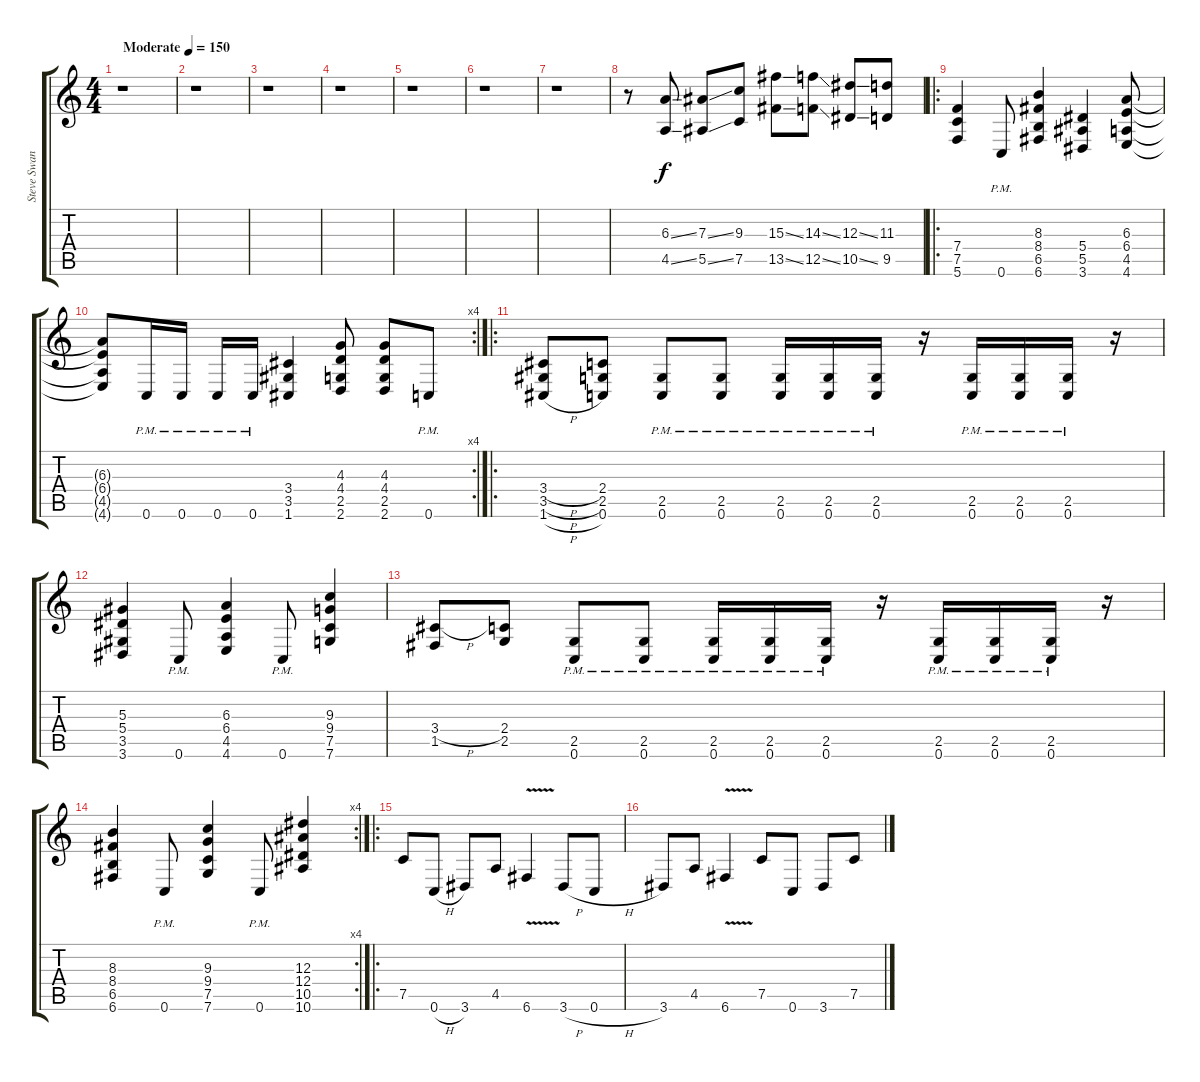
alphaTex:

\track ("Steve Swanson" "Steve Swan") {instrument distortionguitar}
\staff {score tabs}
\tuning (C4 G3 Eb3 Bb2 F2 C2) {hide}
\ts (4 4)
\tempo (150 "Moderate")
\clef g2
\ks c
r.1{dy f instrument distortionguitar} |
r.1 |
r.1 |
r.1 |
r.1 |
r.1 |
r.1 |
r.8 (6.3{ss} 4.5{ss}).8 (7.3{ss} 5.5{ss}).8 (9.3 7.5).8 (15.3{ss} 13.5{ss}).8 (14.3{ss} 12.5{ss}).8 (12.3{ss} 10.5{ss}).8 (11.3 9.5).8 |
\ro
(7.4 7.5 5.6).4 0.6{pm}.8 (8.3 8.4 6.5 6.6).4 (5.4 5.5 3.6).4 (6.3 6.4 4.5 4.6).8 |
\rc 4
(6.3{t} 6.4{t} 4.5{t} 4.6{t}).8 0.6{pm}.16 0.6{pm}.16 0.6{pm}.16 0.6{pm}.16 (3.4 3.5 1.6).4 (4.3 4.4 2.5 2.6).8 (4.3 4.4 2.5 2.6).8 0.6{pm}.8 |
\ro
(3.4{h} 3.5{h} 1.6{h}).8 (2.4 2.5 0.6).8 (2.5{pm} 0.6{pm}).8 (2.5{pm} 0.6{pm}).8 (2.5{pm} 0.6{pm}).16 (2.5{pm} 0.6{pm}).16 (2.5{pm} 0.6{pm}).16 r.16 (2.5{pm} 0.6{pm}).16 (2.5{pm} 0.6{pm}).16 (2.5{pm} 0.6{pm}).16 r.16 |
(5.3 5.4 3.5 3.6).4 0.6{pm}.8 (6.3 6.4 4.5 4.6).4 0.6{pm}.8 (9.3 9.4 7.5 7.6).4 |
(3.4{h} 1.5).8 (2.4 2.5).8 (2.5{pm} 0.6{pm}).8 (2.5{pm} 0.6{pm}).8 (2.5{pm} 0.6{pm}).16 (2.5{pm} 0.6{pm}).16 (2.5{pm} 0.6{pm}).16 r.16 (2.5{pm} 0.6{pm}).16 (2.5{pm} 0.6{pm}).16 (2.5{pm} 0.6{pm}).16 r.16 |
\rc 4
(8.3 8.4 6.5 6.6).4 0.6{pm}.8 (9.3 9.4 7.5 7.6).4 0.6{pm}.8 (12.3 12.4 10.5 10.6).4 |
\ro
7.5.8 0.6{h}.8 3.6.8 4.5.8 6.6{v}.4 3.6{h}.8 0.6{h}.8 |
3.6.8 4.5.8 6.6{v}.4 7.5.8 0.6.8 3.6.8 7.5.8
